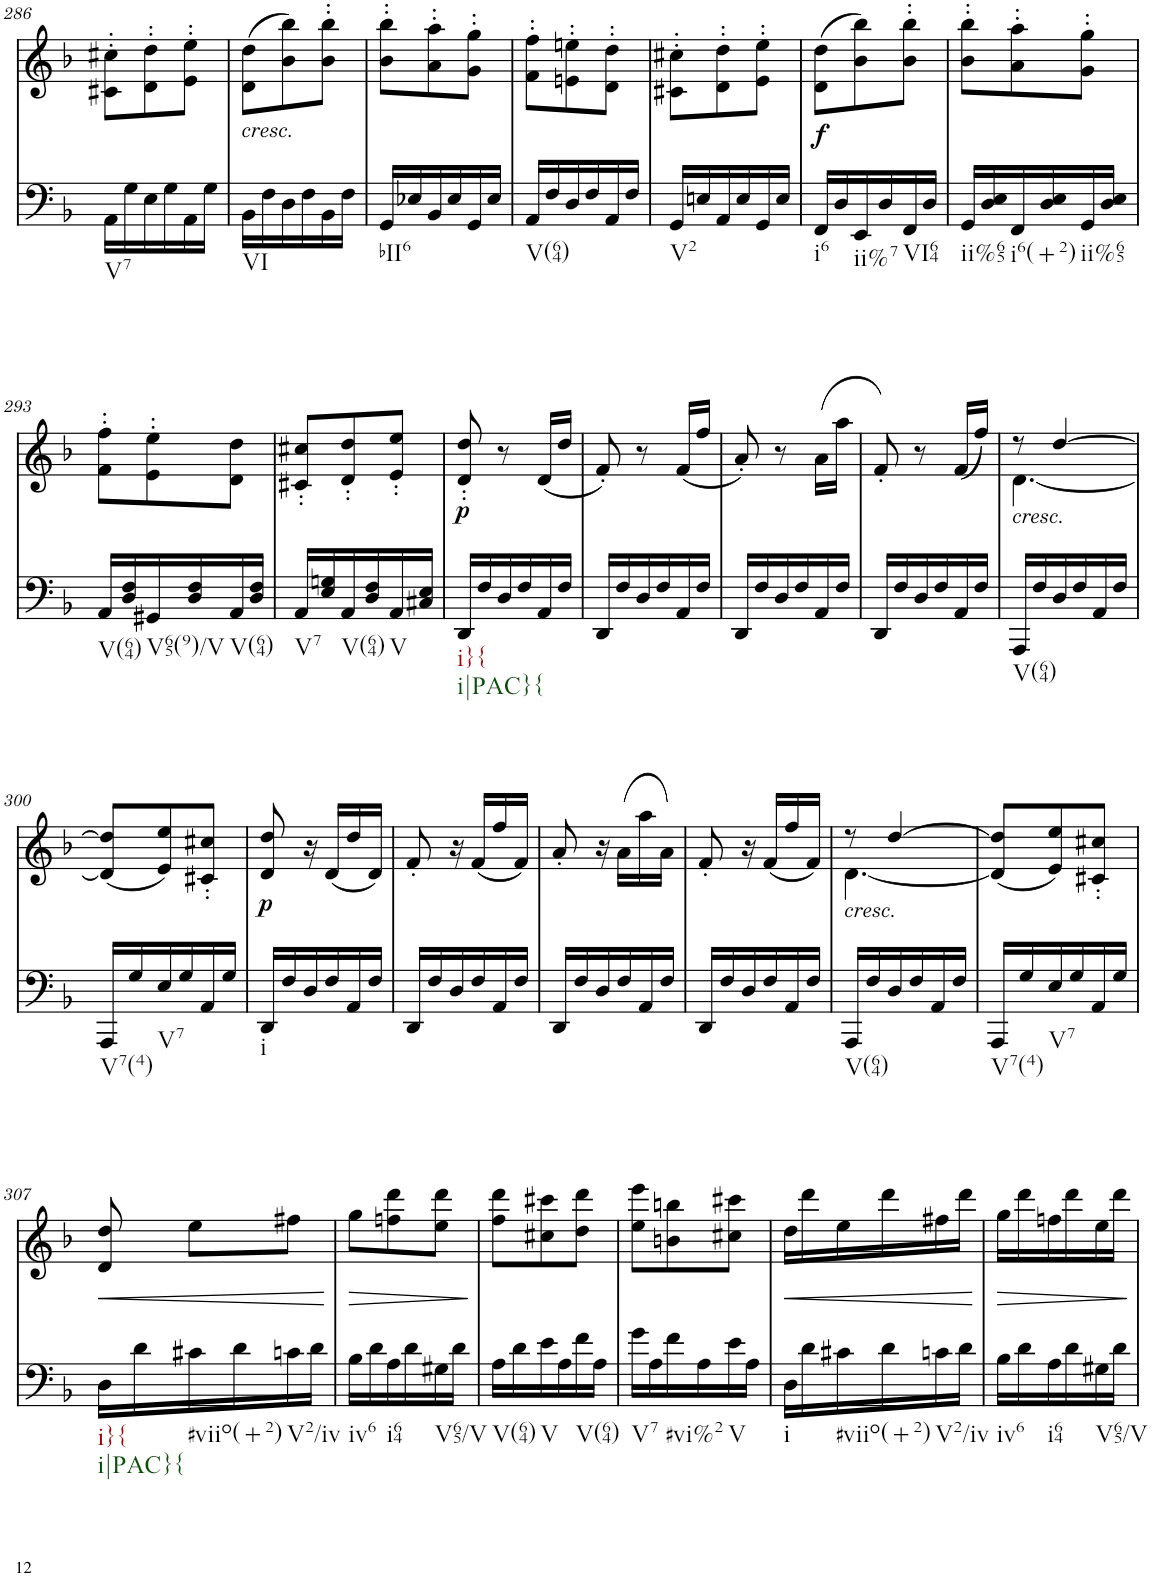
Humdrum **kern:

**kern	**dynam	**kern	**text	**dynam
*part2	*part2	*part1	*part1	*part1
*staff2	*staff2	*staff1	*staff1	*staff1
*I"Piano	*	*I"Piano	*	*
*I'Pno	*	*I'Pno	*	*
!!LO:PB:g=z
*clefF4	*	*clefG2	*	*
*k[b-]	*	*k[b-]	*	*
*d:	*	*d:	*	*
*M3/8	*	*M3/8	*	*
=286	=286	=286	=286	=286
!LO:TX:b:t=V7	!	!	!	!
16AA\LL	.	8c#X\' 8cc#X\'L	.	.
16G\	.	.	.	.
16E\	.	8d\' 8dd\'	.	.
16G\	.	.	.	.
16AA\	.	8e\' 8ee\'J	.	.
16G\JJ	.	.	.	.
=287	=287	=287	=287	=287
!	!	!LO:TX:b:i:t=cresc.	!	!
!LO:TX:b:t=VI	!	!	!	!
16BB-\LL	.	(8d\ 8dd\L	.	.
16F\	.	.	.	.
16D\	.	8b-\ 8bb-\)	.	.
16F\	.	.	.	.
16BB-\	.	8b-\' 8bb-\'J	.	.
16F\JJ	.	.	.	.
=288	=288	=288	=288	=288
!LO:TX:b:t=bII6	!	!	!	!
16GG/LL	.	8b-\' 8bb-\'L	.	.
16E-X/	.	.	.	.
16BB-/	.	8a\' 8aa\'	.	.
16E-/	.	.	.	.
16GG/	.	8g\' 8gg\'J	.	.
16E-/JJ	.	.	.	.
=289	=289	=289	=289	=289
!LO:TX:b:t=V(64)	!	!	!	!
16AA/LL	.	8f\' 8ff\'L	.	.
16F/	.	.	.	.
16D/	.	8en\' 8een\'	.	.
16F/	.	.	.	.
16AA/	.	8d\' 8dd\'J	.	.
16F/JJ	.	.	.	.
=290	=290	=290	=290	=290
!LO:TX:b:t=V2	!	!	!	!
16GG/LL	.	8c#X\' 8cc#X\'L	.	.
16En/	.	.	.	.
16AA/	.	8d\' 8dd\'	.	.
16E/	.	.	.	.
16GG/	.	8e\' 8ee\'J	.	.
16E/JJ	.	.	.	.
=291	=291	=291	=291	=291
!LO:TX:b:t=i6	!	!	!	!
!	!LO:DY:a	!	!LO:LY:b	!
16FF/LL	f	(8d\ 8dd\L	f	.
16D/	.	.	.	.
!LO:TX:b:t=ii%7	!	!	!	!
16EE/	.	8b-\ 8bb-\)	.	.
16D/	.	.	.	.
!LO:TX:b:t=VI64	!	!	!	!
16FF/	.	8b-\' 8bb-\'J	.	.
16D/JJ	.	.	.	.
=292	=292	=292	=292	=292
!LO:TX:b:t=ii%65	!	!	!	!
16GG/LL	.	8b-\' 8bb-\'L	.	.
16D/ 16E/	.	.	.	.
!LO:TX:b:t=i6(+2)	!	!	!	!
16FF/	.	8a\' 8aa\'	.	.
16D/ 16E/	.	.	.	.
!LO:TX:b:t=ii%65	!	!	!	!
16GG/	.	8g\' 8gg\'J	.	.
16D/ 16E/JJ	.	.	.	.
!!LO:LB:g=z
=293	=293	=293	=293	=293
!LO:TX:b:t=V(64)	!	!	!	!
16AA/LL	.	8f\' 8ff\'L	.	.
16D/ 16F/	.	.	.	.
!LO:TX:b:t=V65(9)/V	!	!	!	!
16GG#X/	.	8e\' 8ee\'	.	.
16D/ 16F/	.	.	.	.
!LO:TX:b:t=V(64)	!	!	!	!
16AA/	.	8d\ 8dd\J	.	.
16D/ 16F/JJ	.	.	.	.
=294	=294	=294	=294	=294
!LO:TX:b:t=V7	!	!	!	!
16AA/LL	.	8c#X/' 8cc#X/'L	.	.
16E/ 16Gn/	.	.	.	.
!LO:TX:b:t=V(64)	!	!	!	!
16AA/	.	8d/' 8dd/'	.	.
16D/ 16F/	.	.	.	.
!LO:TX:b:t=V	!	!	!	!
16AA/	.	8e/' 8ee/'J	.	.
16C#X/ 16E/JJ	.	.	.	.
=295	=295	=295	=295	=295
!LO:TX:b:t=i}{	!	!	!	!
!LO:TX:b:t=i|PAC}{	!	!	!	!
!	!	!	!LO:LY:b	!LO:DY:b
16DD/LL	.	8d/' 8dd/'	p	p
16F/	.	.	.	.
16D/	.	8r	.	.
16F/	.	.	.	.
16AA/	.	(16d/LL	.	.
16F/JJ	.	16dd/JJ	.	.
=296	=296	=296	=296	=296
16DD/LL	.	8f'/)	.	.
16F/	.	.	.	.
16D/	.	8r	.	.
16F/	.	.	.	.
16AA/	.	(16f/LL	.	.
16F/JJ	.	16ff/JJ	.	.
=297	=297	=297	=297	=297
16DD/LL	.	8a'/)	.	.
16F/	.	.	.	.
16D/	.	8r	.	.
16F/	.	.	.	.
16AA/	.	(16a\LL	.	.
16F/JJ	.	16aa\JJ	.	.
=298	=298	=298	=298	=298
16DD/LL	.	8f'/)	.	.
16F/	.	.	.	.
16D/	.	8r	.	.
16F/	.	.	.	.
16AA/	.	(16f/LL	.	.
16F/JJ	.	16ff/JJ)	.	.
=299	=299	=299	=299	=299
*	*	*^	*	*
!	!	!LO:TX:b:i:t=cresc.	!	!	!
!LO:TX:b:t=V(64)	!	!	!	!	!
16AAA/LL	.	8r	[4.d\	.	.
16F/	.	.	.	.	.
16D/	.	[4dd/	.	.	.
16F/	.	.	.	.	.
16AA/	.	.	.	.	.
16F/JJ	.	.	.	.	.
*	*	*v	*v	*	*
!!LO:LB:g=z
=300	=300	=300	=300	=300
!LO:TX:b:t=V7(4)	!	!	!	!
16AAA/LL	.	(8d/] 8dd/]L	.	.
16G/	.	.	.	.
!LO:TX:b:t=V7	!	!	!	!
16E/	.	8e/ 8ee/)	.	.
16G/	.	.	.	.
16AA/	.	8c#X/' 8cc#X/'J	.	.
16G/JJ	.	.	.	.
=301	=301	=301	=301	=301
!LO:TX:b:t=i	!	!	!	!
!	!	!	!	!LO:DY:b
16DD/LL	.	8d/ 8dd/	.	p
16F/	.	.	.	.
16D/	.	16r	.	.
!	!	!	!LO:LY:b	!
16F/	.	(16d/LL	p	.
16AA/	.	16dd/	.	.
16F/JJ	.	16d/JJ)	.	.
=302	=302	=302	=302	=302
16DD/LL	.	8f'/	.	.
16F/	.	.	.	.
16D/	.	16r	.	.
16F/	.	(16f/LL	.	.
16AA/	.	16ff/	.	.
16F/JJ	.	16f/JJ)	.	.
=303	=303	=303	=303	=303
16DD/LL	.	8a'/	.	.
16F/	.	.	.	.
16D/	.	16r	.	.
16F/	.	(16a\LL	.	.
16AA/	.	16aa\	.	.
16F/JJ	.	16a\JJ)	.	.
=304	=304	=304	=304	=304
16DD/LL	.	8f'/	.	.
16F/	.	.	.	.
16D/	.	16r	.	.
16F/	.	(16f/LL	.	.
16AA/	.	16ff/	.	.
16F/JJ	.	16f/JJ)	.	.
=305	=305	=305	=305	=305
*	*	*^	*	*
!	!	!LO:TX:b:i:t=cresc.	!	!	!
!LO:TX:b:t=V(64)	!	!	!	!	!
16AAA/LL	.	8r	[4.d\	.	.
16F/	.	.	.	.	.
16D/	.	[4dd/	.	.	.
16F/	.	.	.	.	.
16AA/	.	.	.	.	.
16F/JJ	.	.	.	.	.
*	*	*v	*v	*	*
=306	=306	=306	=306	=306
!LO:TX:b:t=V7(4)	!	!	!	!
16AAA/LL	.	(8d/] 8dd/]L	.	.
16G/	.	.	.	.
!LO:TX:b:t=V7	!	!	!	!
16E/	.	8e/ 8ee/)	.	.
16G/	.	.	.	.
16AA/	.	8c#X/' 8cc#X/'J	.	.
16G/JJ	.	.	.	.
!!LO:LB:g=z
=307	=307	=307	=307	=307
!LO:TX:b:t=i}{	!	!	!	!
!LO:TX:b:t=i|PAC}{	!	!	!	!
!	!	!	!LO:LY:b	!LO:HP:b
16D\LL	.	8d/ 8dd/	<	<
16d\	.	.	.	.
!LO:TX:b:t=#viio(+2)	!	!	!	!
16c#X\	.	8ee\L	.	.
16d\	.	.	.	.
!LO:TX:b:t=V2/iv	!	!	!	!
16cn\	.	8ff#X\J	.	.
16d\JJ	.	.	.	.
.	.	.	.	[
=308	=308	=308	=308	=308
!LO:TX:b:t=iv6	!	!	!	!
!	!	!	!LO:LY:b	!LO:HP:b
16B-\LL	.	8gg\L	>	>
16d\	.	.	.	.
!LO:TX:b:t=i64	!	!	!	!
16A\	.	8ffn\ 8ddd\	.	.
16d\	.	.	.	.
!LO:TX:b:t=V65/V	!	!	!	!
16G#X\	.	8ee\ 8ddd\J	.	.
16d\JJ	.	.	.	.
.	.	.	.	]
=309	=309	=309	=309	=309
!LO:TX:b:t=V(64)	!	!	!	!
16A\LL	.	8ff\ 8ddd\L	.	.
16d\	.	.	.	.
!LO:TX:b:t=V	!	!	!	!
16e\	.	8cc#X\ 8ccc#X\	.	.
16A\	.	.	.	.
!LO:TX:b:t=V(64)	!	!	!	!
16f\	.	8dd\ 8ddd\J	.	.
16A\JJ	.	.	.	.
=310	=310	=310	=310	=310
!LO:TX:b:t=V7	!	!	!	!
16g\LL	.	8ee\ 8eee\L	.	.
16A\	.	.	.	.
!LO:TX:b:t=#vi%2	!	!	!	!
16f\	.	8bn\ 8bbn\	.	.
16A\	.	.	.	.
!LO:TX:b:t=V	!	!	!	!
16e\	.	8cc#X\ 8ccc#X\J	.	.
16A\JJ	.	.	.	.
=311	=311	=311	=311	=311
!LO:TX:b:t=i	!	!	!	!
!	!	!	!LO:LY:b	!LO:HP:b
16D\LL	.	16dd\LL	<	<
16d\	.	16ddd\	.	.
!LO:TX:b:t=#viio(+2)	!	!	!	!
16c#X\	.	16ee\	.	.
16d\	.	16ddd\	.	.
!LO:TX:b:t=V2/iv	!	!	!	!
16cn\	.	16ff#X\	.	.
16d\JJ	.	16ddd\JJ	.	.
.	.	.	.	[
=312	=312	=312	=312	=312
!LO:TX:b:t=iv6	!	!	!	!
!	!	!	!LO:LY:b	!LO:HP:b
16B-\LL	.	16gg\LL	>	>
16d\	.	16ddd\	.	.
!LO:TX:b:t=i64	!	!	!	!
16A\	.	16ffn\	.	.
16d\	.	16ddd\	.	.
!LO:TX:b:t=V65/V	!	!	!	!
16G#X\	.	16ee\	.	.
16d\JJ	.	16ddd\JJ	.	.
.	.	.	.	]
=	=	=	=	=
*-	*-	*-	*-	*-
